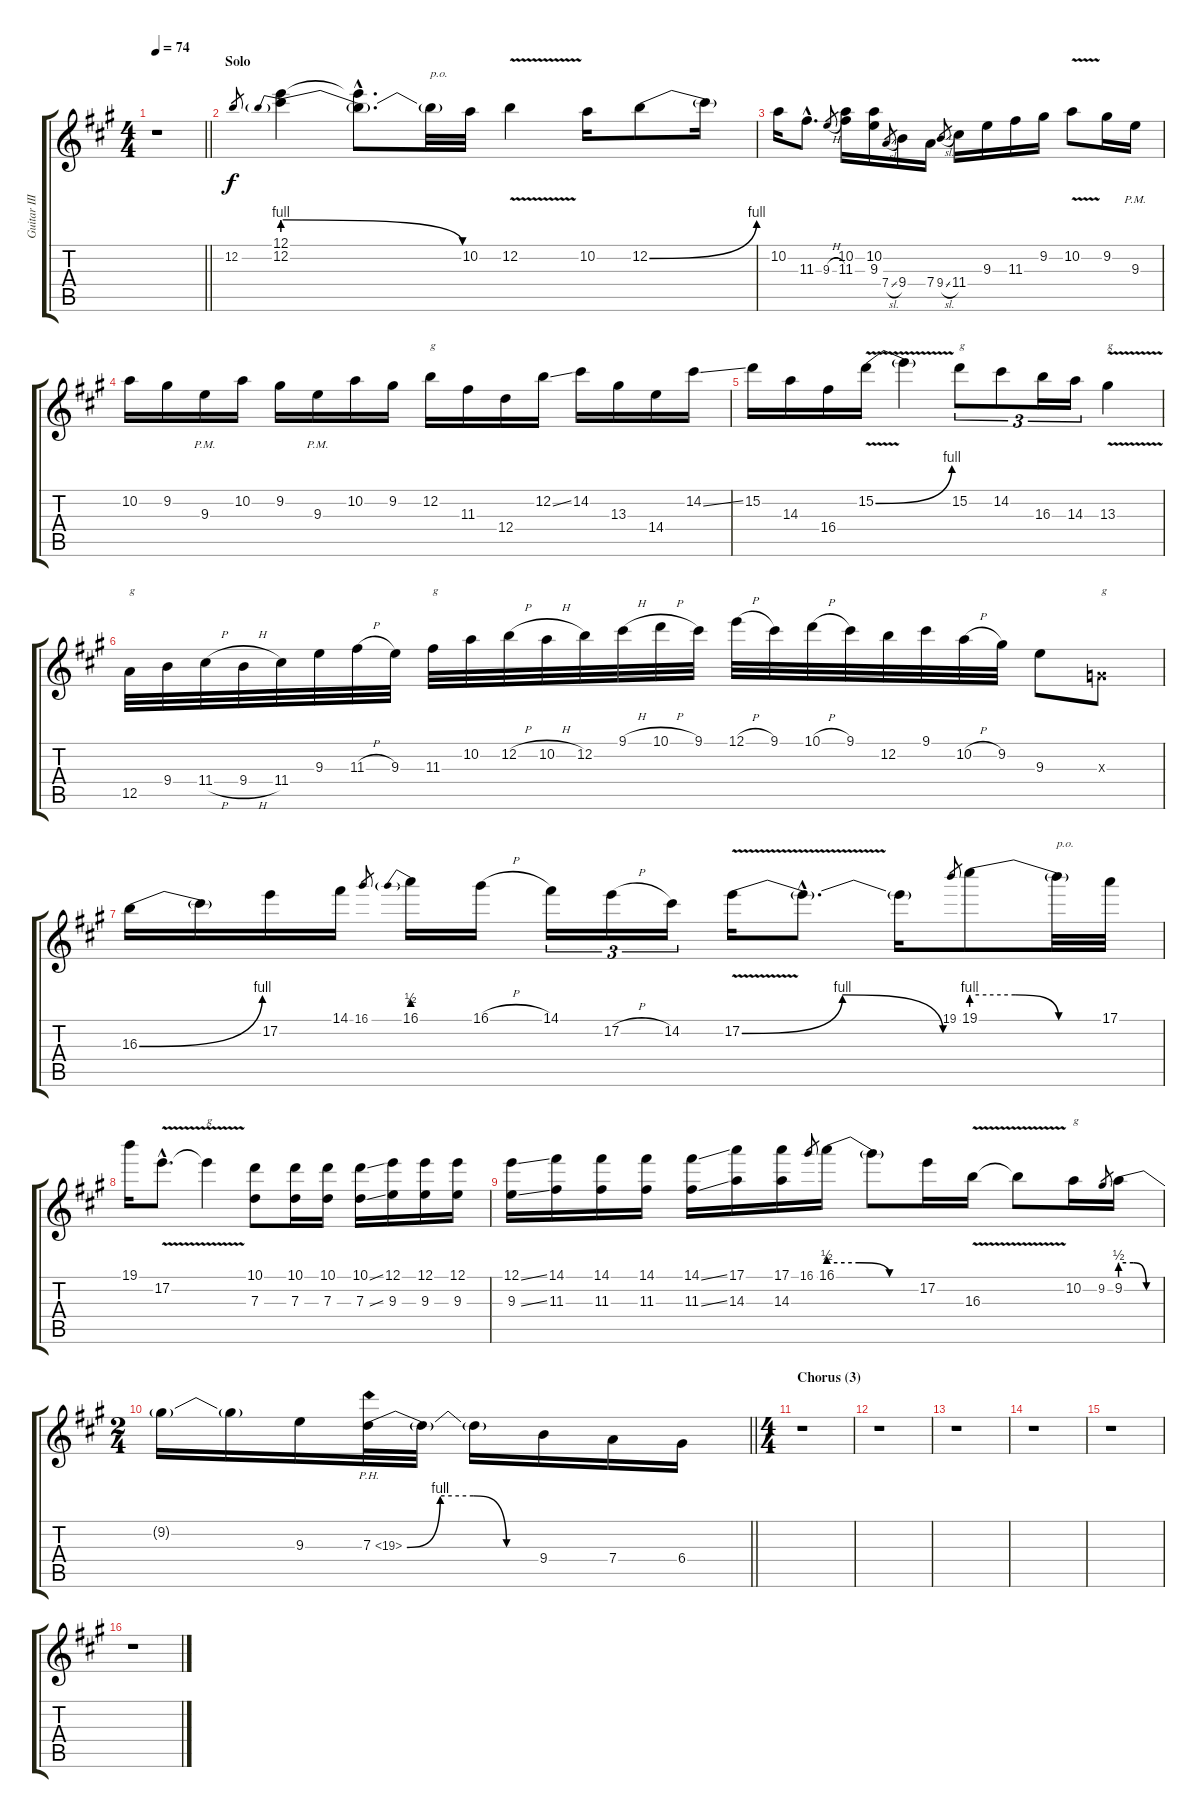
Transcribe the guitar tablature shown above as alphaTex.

\track ("Guitar III" "Guitar III") {instrument distortionguitar}
\staff {score tabs}
\tuning (E4 B3 G3 D3 A2 E2) {hide}
\ts (4 4)
\tempo 74
\clef g2
\barLineRight lightlight
\ks f#minor
r.1{dy f} |
\section ("" "Solo")
12.2.8{gr} (12.1 12.2{be (prebendrelease 0 4 60 0)}).4 (12.1{hac t} 12.2{hac t}).8{d} 12.2{t}.32{txt "p.o."} 10.2.32 12.2{v}.4 10.2.16 12.2{be (bend 0 0 60 4)}.8 12.2{t}.16 |
10.2.16 11.3{hac}.8{d} 9.3{h}.8{gr} (10.2 11.3).16 (10.2 9.3).16 7.4{sl}.8{gr} 9.4.16 7.4.16 9.4{sl}.8{gr} 11.4.16 9.3.16 11.3.16 9.2.16 10.2{v}.8 9.2.16 9.3{pm}.16 |
10.2.16 9.2.16 9.3{pm}.16 10.2.16 9.2.16 9.3{pm}.16 10.2.16 9.2.16 12.2.16{txt "g"} 11.3.16 12.4.16 12.2{ss}.16 14.2.16 13.3.16 14.4.16 14.2{ss}.16 |
15.2.16 14.3.16 16.4.16 15.2{be (bend 0 0 60 4) v}.16 15.2{t}.4 15.2.8{tu (3 2) txt "g"} 14.2.8{tu (3 2)} 16.3.16{tu (3 2)} 14.3.16{tu (3 2)} 13.3{v}.4{txt "g"} |
12.5.32{txt "g"} 9.4.32 11.4{h}.32 9.4{h}.32 11.4.32 9.3.32 11.3{h}.32 9.3.32 11.3.32{txt "g"} 10.2.32 12.2{h}.32 10.2{h}.32 12.2.32 9.1{h}.32 10.1{h}.32 9.1.32 12.1{h}.32 9.1.32 10.1{h}.32 9.1.32 12.2.32 9.1.32 10.2{h}.32 9.2.32 9.3.8 0.3{x}.8{txt "g"} |
16.3{be (bend 0 0 60 4)}.16 16.3{t}.16 17.2.16 14.1.16 16.1.8{gr} 16.1{be (prebend 0 2 60 2)}.16 16.1{h}.16 14.1.16{tu (3 2)} 17.2{h}.16{tu (3 2)} 14.2.16{tu (3 2)} 17.2{be (bendrelease 0 0 15 4 45 4 60 0) v}.16 17.2{hac t}.8{d} 17.2{t}.16 19.1.8{gr} 19.1{be (custom 0 4 20 4 40 0 60 0)}.8 19.1{t}.32{txt "p.o."} 17.1.32 |
19.1.16 17.2{v hac}.8{d} 17.2{t}.4{txt "g"} (10.1 7.3).8 (10.1 7.3).16 (10.1 7.3).16 (10.1{ss} 7.3{ss}).16 (12.1 9.3).16 (12.1 9.3).16 (12.1 9.3).16 |
(12.1{ss} 9.3{ss}).16 (14.1 11.3).16 (14.1 11.3).16 (14.1 11.3).16 (14.1{ss} 11.3{ss}).16 (17.1 14.3).16 (17.1 14.3).16 16.1.8{gr} 16.1{be (custom 0 2 20 2 40 0 60 0)}.16 16.1{t}.8 17.2.16 16.3{v}.16 16.3{t}.8 10.2.16{txt "g"} 9.2.8{gr} 9.2{be (custom 0 2 20 2 40 0 60 0)}.16 |
\ts (2 4)
\barLineRight lightlight
9.2{t}.16 9.2{t}.16 9.3.16 7.3{be (custom 0 0 15 4 30 4 45 0 60 0) ph 12}.32 7.3{t}.32 7.3{t}.16 9.4.16 7.4.16 6.4.16 |
\ts (4 4)
\section ("" "Chorus (3)")
\ks a
r.1 |
r.1 |
r.1 |
r.1 |
r.1 |
r.1
